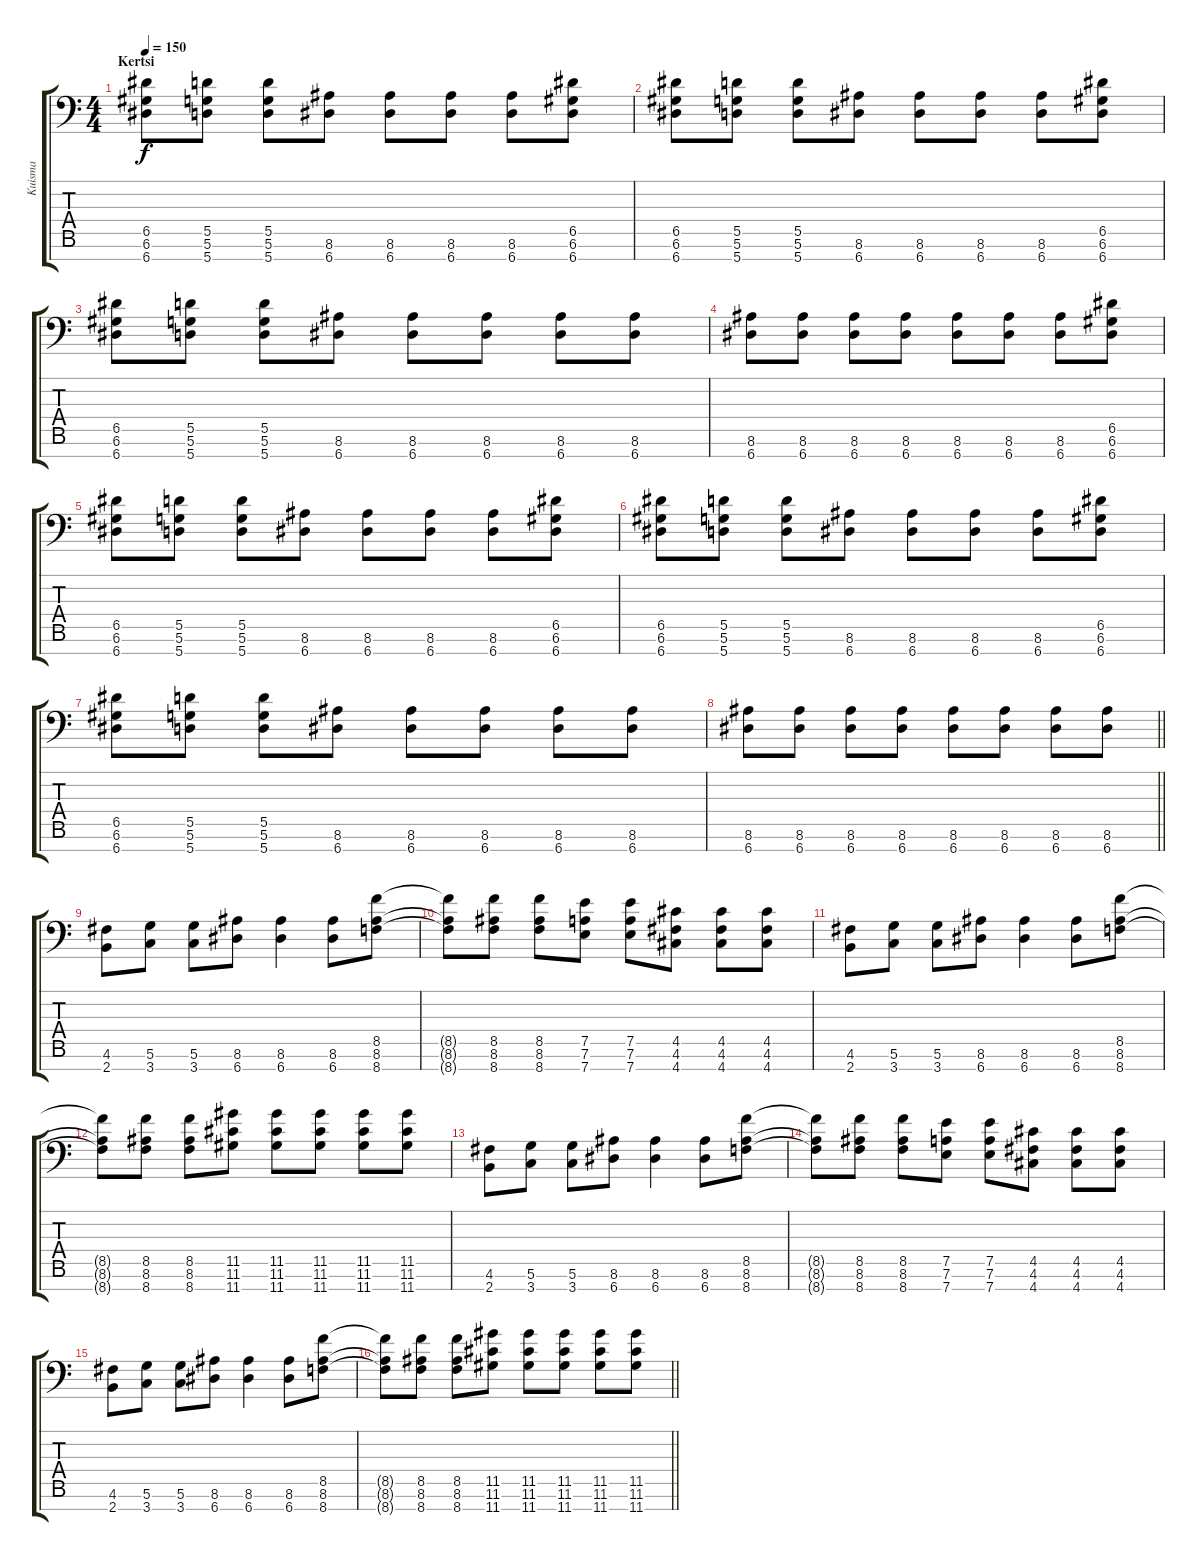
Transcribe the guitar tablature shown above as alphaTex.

\track ("Kuisma" "Kuisma") {instrument distortionguitar}
\staff {score tabs}
\tuning (E4 B3 G3 D3 A2 D2 A1) {hide}
\ts (4 4)
\section ("" "Kertsi")
\tempo 150
\clef f4
\ks c
(6.5 6.6 6.7).8{dy f} (5.5 5.6 5.7).8 (5.5 5.6 5.7).8 (8.6 6.7).8 (8.6 6.7).8 (8.6 6.7).8 (8.6 6.7).8 (6.5 6.6 6.7).8 |
(6.5 6.6 6.7).8 (5.5 5.6 5.7).8 (5.5 5.6 5.7).8 (8.6 6.7).8 (8.6 6.7).8 (8.6 6.7).8 (8.6 6.7).8 (6.5 6.6 6.7).8 |
(6.5 6.6 6.7).8 (5.5 5.6 5.7).8 (5.5 5.6 5.7).8 (8.6 6.7).8 (8.6 6.7).8 (8.6 6.7).8 (8.6 6.7).8 (8.6 6.7).8 |
(8.6 6.7).8 (8.6 6.7).8 (8.6 6.7).8 (8.6 6.7).8 (8.6 6.7).8 (8.6 6.7).8 (8.6 6.7).8 (6.5 6.6 6.7).8 |
(6.5 6.6 6.7).8 (5.5 5.6 5.7).8 (5.5 5.6 5.7).8 (8.6 6.7).8 (8.6 6.7).8 (8.6 6.7).8 (8.6 6.7).8 (6.5 6.6 6.7).8 |
(6.5 6.6 6.7).8 (5.5 5.6 5.7).8 (5.5 5.6 5.7).8 (8.6 6.7).8 (8.6 6.7).8 (8.6 6.7).8 (8.6 6.7).8 (6.5 6.6 6.7).8 |
(6.5 6.6 6.7).8 (5.5 5.6 5.7).8 (5.5 5.6 5.7).8 (8.6 6.7).8 (8.6 6.7).8 (8.6 6.7).8 (8.6 6.7).8 (8.6 6.7).8 |
\barLineRight lightlight
(8.6 6.7).8 (8.6 6.7).8 (8.6 6.7).8 (8.6 6.7).8 (8.6 6.7).8 (8.6 6.7).8 (8.6 6.7).8 (8.6 6.7).8 |
\section ("" "")
(4.6 2.7).8 (5.6 3.7).8 (5.6 3.7).8 (8.6 6.7).8 (8.6 6.7).4 (8.6 6.7).8 (8.5 8.6 8.7).8 |
(8.5{t} 8.6{t} 8.7{t}).8 (8.5 8.6 8.7).8 (8.5 8.6 8.7).8 (7.5 7.6 7.7).8 (7.5 7.6 7.7).8 (4.5 4.6 4.7).8 (4.5 4.6 4.7).8 (4.5 4.6 4.7).8 |
(4.6 2.7).8 (5.6 3.7).8 (5.6 3.7).8 (8.6 6.7).8 (8.6 6.7).4 (8.6 6.7).8 (8.5 8.6 8.7).8 |
(8.5{t} 8.6{t} 8.7{t}).8 (8.5 8.6 8.7).8 (8.5 8.6 8.7).8 (11.5 11.6 11.7).8 (11.5 11.6 11.7).8 (11.5 11.6 11.7).8 (11.5 11.6 11.7).8 (11.5 11.6 11.7).8 |
(4.6 2.7).8 (5.6 3.7).8 (5.6 3.7).8 (8.6 6.7).8 (8.6 6.7).4 (8.6 6.7).8 (8.5 8.6 8.7).8 |
(8.5{t} 8.6{t} 8.7{t}).8 (8.5 8.6 8.7).8 (8.5 8.6 8.7).8 (7.5 7.6 7.7).8 (7.5 7.6 7.7).8 (4.5 4.6 4.7).8 (4.5 4.6 4.7).8 (4.5 4.6 4.7).8 |
(4.6 2.7).8 (5.6 3.7).8 (5.6 3.7).8 (8.6 6.7).8 (8.6 6.7).4 (8.6 6.7).8 (8.5 8.6 8.7).8 |
\barLineRight lightlight
(8.5{t} 8.6{t} 8.7{t}).8 (8.5 8.6 8.7).8 (8.5 8.6 8.7).8 (11.5 11.6 11.7).8 (11.5 11.6 11.7).8 (11.5 11.6 11.7).8 (11.5 11.6 11.7).8 (11.5 11.6 11.7).8
